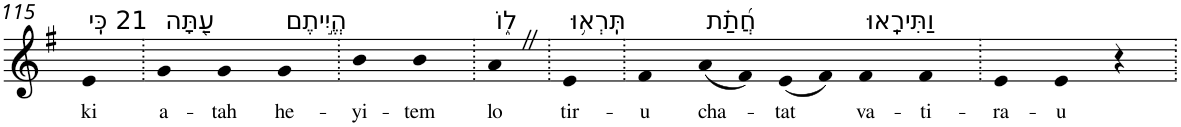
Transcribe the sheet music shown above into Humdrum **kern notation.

**kern	**text
*part1	*part1
*staff1	*staff1
*I"Piano	*
*I'Pno	*
!!LO:PB:g=z
*clefG2	*
*k[f#]	*
*G:	*
=115	=115
!LO:TX:a:t=21 כִּֽי	!
!	!LO:LY:b
4e	ki
=116.	=116.
!LO:TX:a:t=עַ֭תָּה	!
!	!LO:LY:b
4g	a-
!	!LO:LY:b
4g	-tah
!LO:TX:a:t=הֱיִ֣יתֶם	!
!	!LO:LY:b
4g	he-
=117.	=117.
!	!LO:LY:b
4b	-yi-
!	!LO:LY:b
4b	-tem
=118.	=118.
!LO:TX:a:t=ל֑וֹ	!
!	!LO:LY:b
4aZ	lo
=119.	=119.
!LO:TX:a:t=תִּֽרְא֥וּ	!
!	!LO:LY:b
4e	tir-
=120.	=120.
!	!LO:LY:b
4f#	-u
!LO:TX:a:t=חֲ֝תַ֗ת	!
!	!LO:LY:b
(8a	cha-
8f#)	.
!	!LO:LY:b
(8e	-tat
8f#)	.
!LO:TX:a:t=וַתִּירָֽאוּ	!
!	!LO:LY:b
4f#	va-
!	!LO:LY:b
4f#	-ti-
=121.	=121.
!	!LO:LY:b
4e	-ra-
!	!LO:LY:b
4e	-u
4r	.
=.	=.
*-	*-
